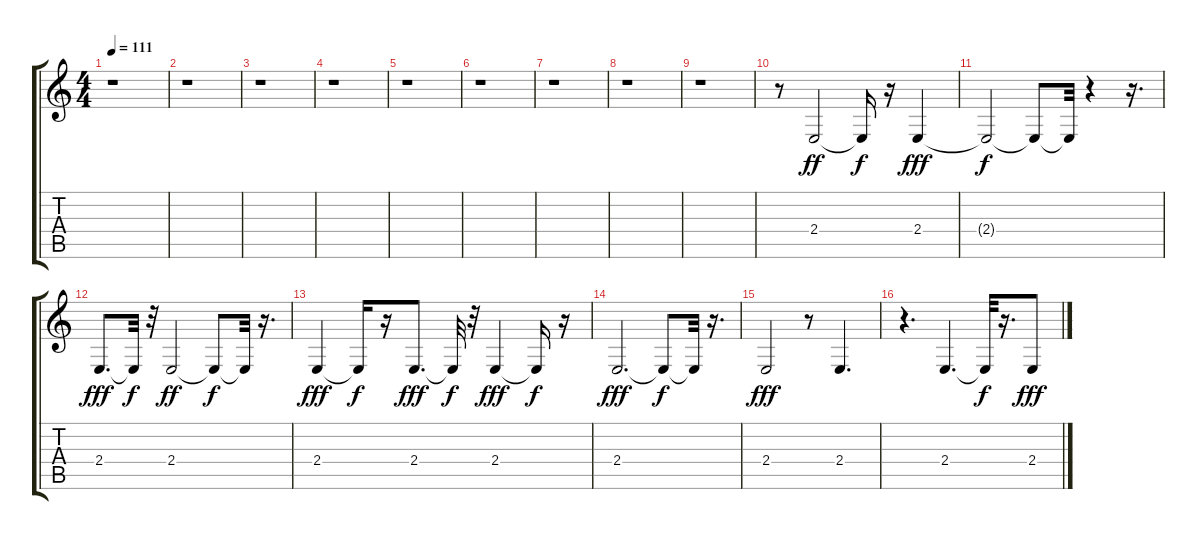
\track "" {instrument synthstrings1}
\staff {score tabs}
\tuning (E4 B3 G3 D3 A2 E2) {hide}
\ts (4 4)
\tempo 111
\clef g2
\ks c
r.1{dy f} |
r.1 |
r.1 |
r.1 |
r.1 |
r.1 |
r.1 |
r.1 |
r.1 |
r.8 2.4.2{dy ff} 2.4{t}.16{dy f} r.16 2.4.4{dy fff} |
2.4{t}.2{dy f} 2.4{t}.8 2.4{t}.32 r.4 r.16{d} |
2.4.8{d dy fff} 2.4{t}.32{dy f} r.32 2.4.2{dy ff} 2.4{t}.8{dy f} 2.4{t}.32 r.16{d} |
2.4.4{dy fff} 2.4{t}.16{dy f} r.16 2.4.8{d dy fff} 2.4{t}.32{dy f} r.32 2.4.4{dy fff} 2.4{t}.16{dy f} r.16 |
2.4.2{d dy fff} 2.4{t}.8{dy f} 2.4{t}.32 r.16{d} |
2.4.2{dy fff} r.8 2.4.4{d} |
r.4{d} 2.4.4{d} 2.4{t}.32{dy f} r.16{d} 2.4.8{dy fff}
